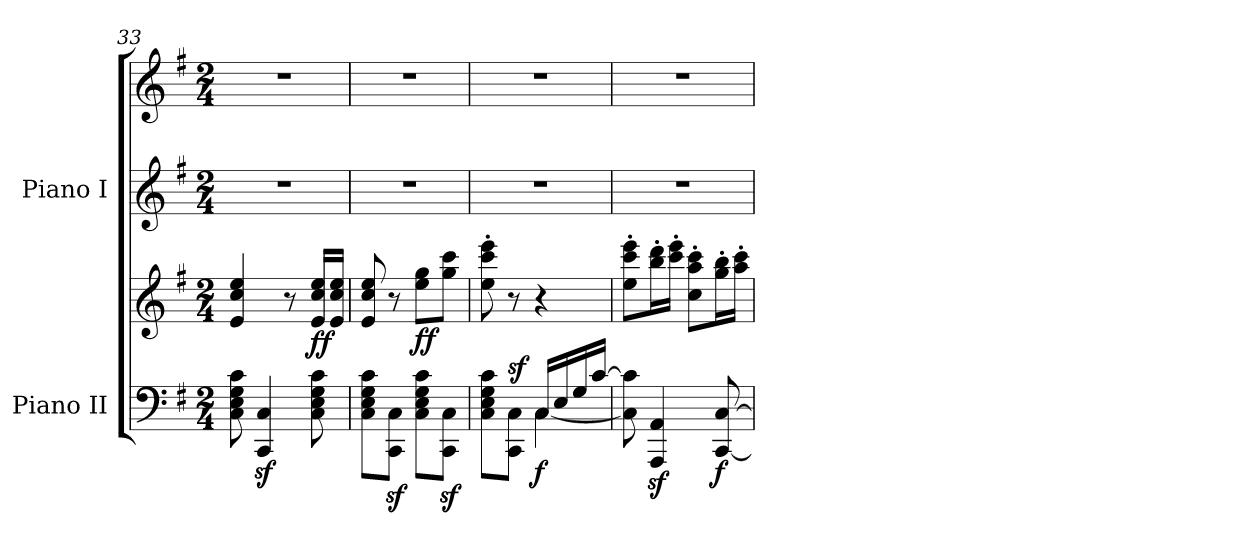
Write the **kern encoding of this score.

**kern	**kern	**dynam	**kern	**kern
*part2	*part2	*part2	*part1	*part1
*staff4	*staff3	*staff3/4	*staff2	*staff1
*I"Piano II	*	*	*I"Piano I	*
*I'Pno. II	*	*	*I'Pno. I	*
*clefF4	*clefG2	*	*clefG2	*clefG2
*k[f#]	*k[f#]	*	*k[f#]	*k[f#]
*M2/4	*M2/4	*	*M2/4	*M2/4
=33	=33	=33	=33	=33
8C!\ 8E!\ 8G!\ 8c!\	4e!/ 4cc!/ 4ee!/	.	2r	2r
4CC!/z> 4C!/z>	.	.	.	.
.	8r	.	.	.
!	!	!LO:DY:b	!	!
8C!\ 8E!\ 8G!\ 8c!\	16e!/ 16cc!/ 16ee!/LL	ff	.	.
.	16e!/ 16cc!/ 16ee!/JJ	.	.	.
=34	=34	=34	=34	=34
8C!\ 8E!\ 8G!\ 8c!\L	8e!/ 8cc!/ 8ee!/	.	2r	2r
8CC!\z> 8C!\z>J	8r	.	.	.
!	!	!LO:DY:b	!	!
8C!\ 8E!\ 8G!\ 8c!\L	8ee!\ 8gg!\L	ff	.	.
8CC!\z> 8C!\z>J	8gg!\ 8ccc!\J	.	.	.
!!LO:LB:g=z
=35	=35	=35	=35	=35
*^	*	*	*	*
8C!\ 8E!\ 8G!\ 8c!\L	4rFFFyy	8ee!\' 8ccc!\' 8eee!\'	.	2r	2r
!	!	!	!LO:DY:a=2	!	!
8CC!\ 8C!\J	.	8r	sf	.	.
!	!	!	!LO:DY:b=2	!	!
16C!/LL	[4C!\	4r	f	.	.
16E!/	.	.	.	.	.
16G!/	.	.	.	.	.
[16c!/JJ	.	.	.	.	.
*v	*v	*	*	*	*
=36	=36	=36	=36	=36
8C!\] 8c!\]	8ee!\' 8ccc!\' 8eee!\'L	.	2r	2r
4AAA!/z> 4AA!/z>	16bb!\' 16ddd!\'L	.	.	.
.	16ccc!\' 16eee!\'JJ	.	.	.
.	8cc!\' 8aa!\' 8ccc!\'L	.	.	.
!	!	!LO:DY:b=2	!	!
[8CC!/ [8C!/	16gg!\' 16bb!\'L	f	.	.
.	16aa!\' 16ccc!\'JJ	.	.	.
=	=	=	=	=
*-	*-	*-	*-	*-
